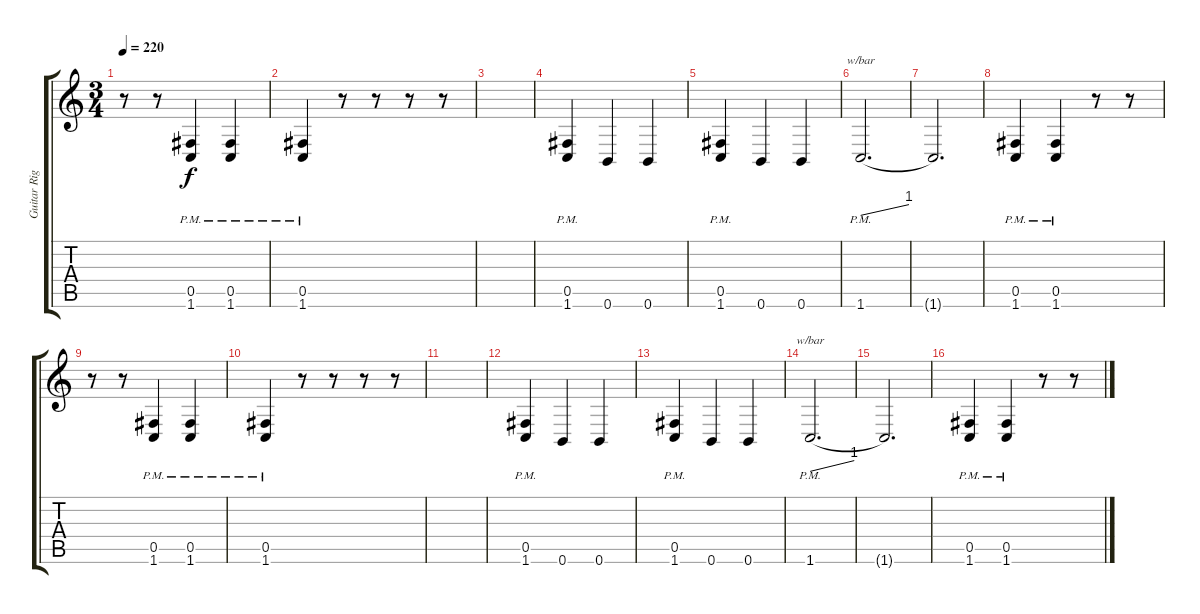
\track ("Guitar Right" "Guitar Rig") {instrument overdrivenguitar}
\staff {score tabs}
\tuning (Db4 Ab3 E3 B2 Gb2 B1) {hide}
\ts (3 4)
\tempo 220
\clef g2
\ks c
r.8{dy f} r.8 (0.5{pm} 1.6{pm}).4 (0.5{pm} 1.6{pm}).4 |
(0.5{pm} 1.6{pm}).4 r.8 r.8 r.8 r.8 |
|
(0.5{pm} 1.6{pm}).4 0.6.4 0.6.4 |
(0.5{pm} 1.6{pm}).4 0.6.4 0.6.4 |
1.6{pm}.2{d tbe (dive default 0 0 60 4)} |
1.6{t}.2{d} |
(0.5{pm} 1.6{pm}).4 (0.5{pm} 1.6{pm}).4 r.8 r.8 |
r.8 r.8 (0.5{pm} 1.6{pm}).4 (0.5{pm} 1.6{pm}).4 |
(0.5{pm} 1.6{pm}).4 r.8 r.8 r.8 r.8 |
|
(0.5{pm} 1.6{pm}).4 0.6.4 0.6.4 |
(0.5{pm} 1.6{pm}).4 0.6.4 0.6.4 |
1.6{pm}.2{d tbe (dive default 0 0 60 4)} |
1.6{t}.2{d} |
(0.5{pm} 1.6{pm}).4 (0.5{pm} 1.6{pm}).4 r.8 r.8
